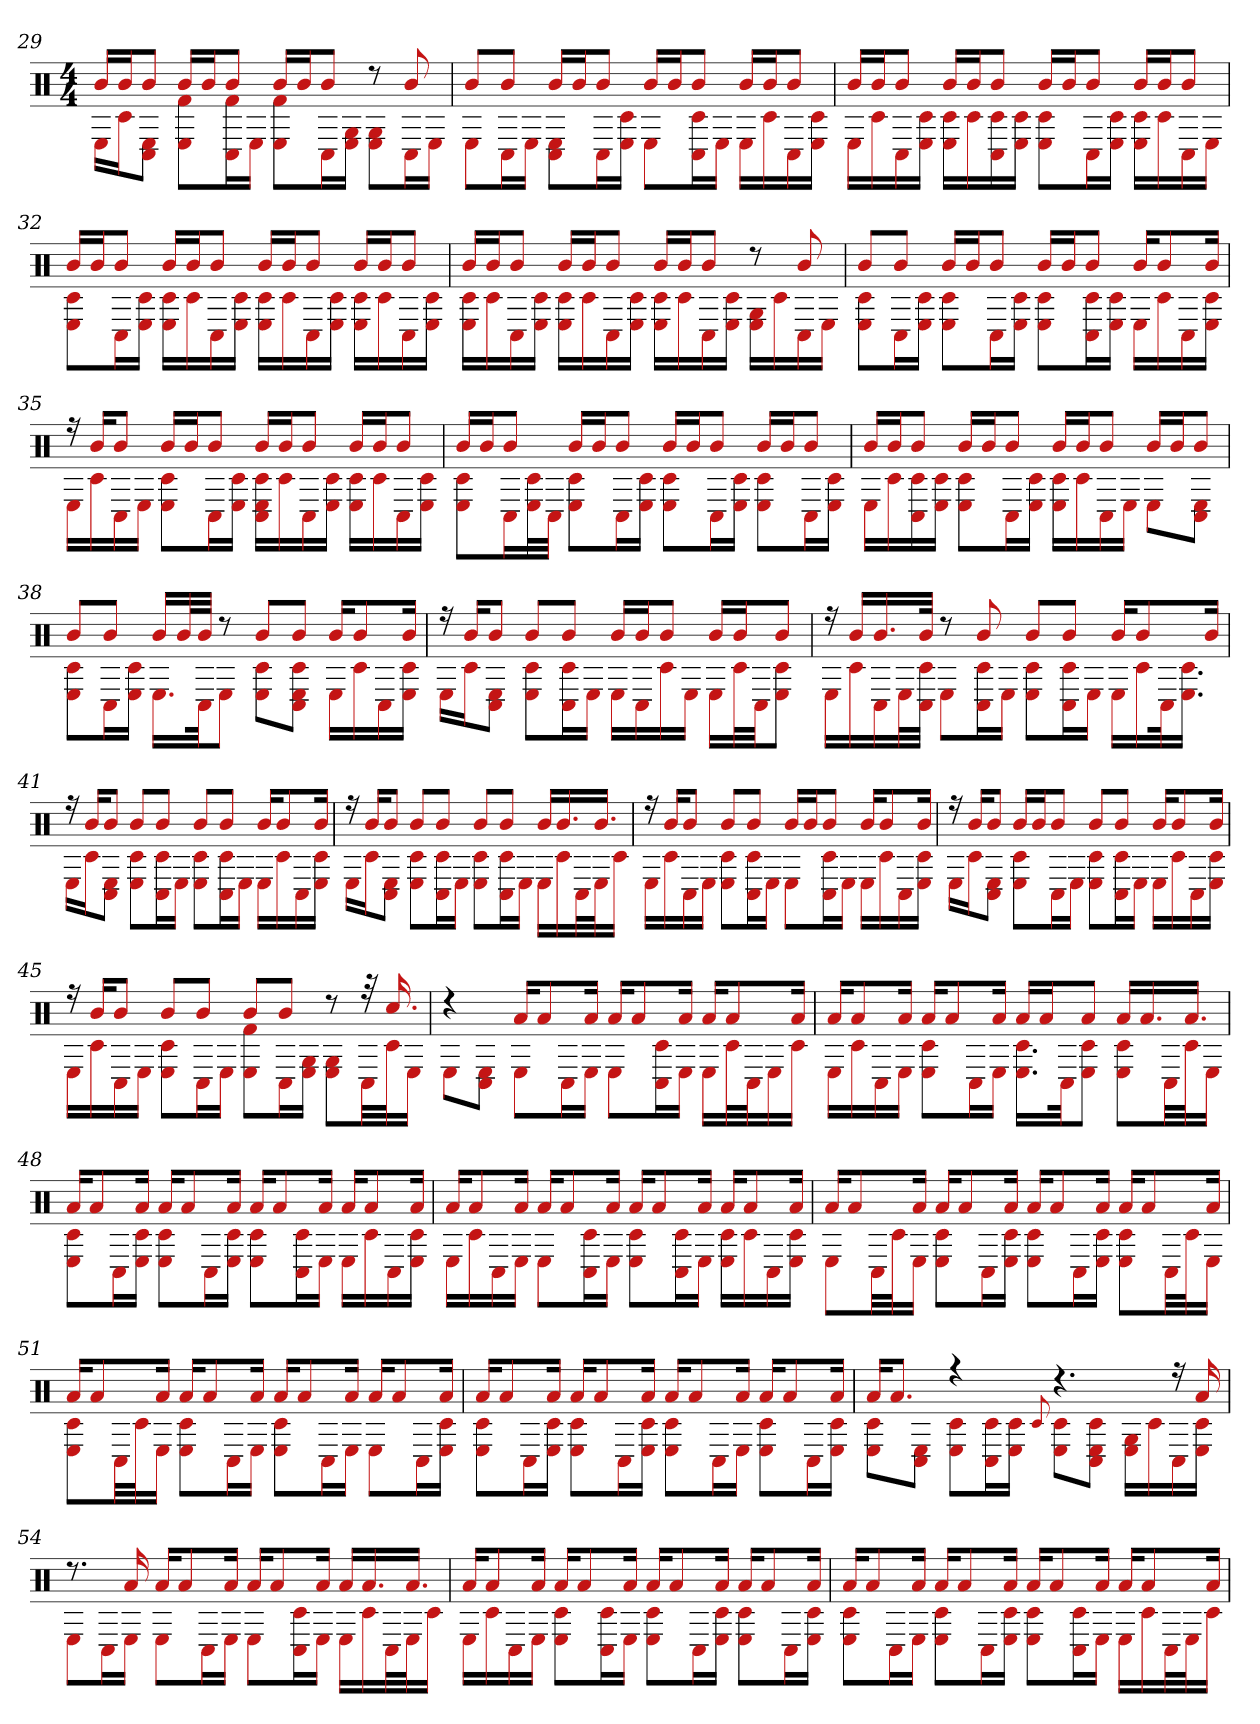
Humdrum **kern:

**kern
*part1
*staff1
*clefX
*k[]
*M4/4
=29
*^
16bLL	16ELL
16bJ	16c#J
8bJ	8C# 8EJ
16bLL	8E 8f#L
16bJ	.
8bJ	16C# 16f#L
.	16EJJ
16bLL	8f# 8EL
16bJ	.
8bJ	16C#L
.	16E 16GJJ
8r	8G 8EL
8b	16C#L
.	16EJJ
=30	=30
8bL	8EL
8bJ	16C#L
.	16EJJ
16bLL	8C# 8EL
16bJ	.
8bJ	16C#L
.	16c# 16EJJ
16bLL	8EL
16bJ	.
8bJ	16C# 16c#L
.	16EJJ
16bLL	16ELL
16bJ	16c#
8bJ	16C#
.	16E 16c#JJ
=31	=31
16bLL	16ELL
16bJ	16c#
8bJ	16C#
.	16E 16c#JJ
16bLL	16E 16c#LL
16bJ	16c#
8bJ	16c# 16C#
.	16E 16c#JJ
16bLL	8E 8c#L
16bJ	.
8bJ	16C#L
.	16c# 16EJJ
16bLL	16c# 16ELL
16bJ	16c#
8bJ	16C#
.	16EJJ
=32	=32
16bLL	8c# 8EL
16bJ	.
8bJ	16C#L
.	16c# 16EJJ
16bLL	16c# 16ELL
16bJ	16c#
8bJ	16C#
.	16c# 16EJJ
16bLL	16c# 16ELL
16bJ	16c#
8bJ	16C#
.	16E 16c#JJ
16bLL	16E 16c#LL
16bJ	16c#
8bJ	16C#
.	16c# 16EJJ
=33	=33
16bLL	16c# 16ELL
16bJ	16c#
8bJ	16C#
.	16c# 16EJJ
16bLL	16c# 16ELL
16bJ	16c#
8bJ	16C#
.	16c# 16EJJ
16bLL	16c# 16ELL
16bJ	16c#
8bJ	16C#
.	16c# 16EJJ
8r	16G 16ELL
.	16c#
8b	16C#
.	16EJJ
=34	=34
8bL	8c# 8EL
8bJ	16C#L
.	16E 16c#JJ
16bLL	8c# 8EL
16bJ	.
8bJ	16C#L
.	16c# 16EJJ
16bLL	8c# 8EL
16bJ	.
8bJ	16c# 16C#L
.	16c# 16EJJ
16bKL	16ELL
8b	16c#
.	16C#
16bJk	16c# 16EJJ
=35	=35
16r	16ELL
16bKL	16c#
8bJ	16C#
.	16EJJ
16bLL	8c# 8EL
16bJ	.
8bJ	16C#L
.	16c# 16EJJ
16bLL	16C# 16c# 16ELL
16bJ	16c#
8bJ	16C#
.	16c# 16EJJ
16bLL	16c# 16ELL
16bJ	16c#
8bJ	16C#
.	16c# 16EJJ
=36	=36
16bLL	8E 8c#L
16bJ	.
8bJ	16C#L
.	32E 32c#L
.	32C#JJJ
16bLL	8c# 8EL
16bJ	.
8bJ	16C#L
.	16c# 16EJJ
16bLL	8c# 8EL
16bJ	.
8bJ	16C#L
.	16c# 16EJJ
16bLL	8c# 8EL
16bJ	.
8bJ	16C#L
.	16c# 16EJJ
=37	=37
16bLL	16ELL
16bJ	16c#
8bJ	16C# 16c#
.	16c# 16EJJ
16bLL	8c# 8EL
16bJ	.
8bJ	16C#L
.	16E 16c#JJ
16bLL	16c# 16ELL
16bJ	16c#
8bJ	16C#
.	16EJJ
16bLL	8EL
16bJ	.
8bJ	8C# 8EJ
=38	=38
8bL	8c# 8EL
8bJ	16C#L
.	16c# 16EJJ
16bLL	16.ELL
32bL	.
32bJJJ	32C#Jk
8r	8EJ
8bL	8c# 8EL
8bJ	8C# 8E 8c#J
16bKL	16ELL
8b	16c#
.	16C#
16bJk	16c# 16EJJ
=39	=39
16r	16ELL
16bKL	16c#J
8bJ	8C# 8EJ
8bL	8c# 8EL
8bJ	16C# 16c#L
.	16EJJ
16bLL	16ELL
16bJ	16C#
8bJ	16c#
.	16EJJ
16bLL	16ELL
16bJ	32c#L
.	32C#JJ
8bJ	8E 8c#J
=40	=40
16r	16ELL
16bLL	16c#
16.b	16C#
.	32EL
32bJJk	32C# 32c#JJJ
8r	8EL
8b	16c# 16C#L
.	16EJJ
8bL	8c# 8EL
8bJ	16C# 16c#L
.	16EJJ
16bKL	16ELL
8b	16c#
.	32C#k
.	16.E 16.c#JJ
16bJk	.
=41	=41
16r	16ELL
16bKL	16c#J
8bJ	8C# 8EJ
8bL	8E 8c#L
8bJ	16C# 16c#L
.	16EJJ
8bL	8E 8c#L
8bJ	16C# 16c#L
.	16EJJ
16bKL	16ELL
8b	16c#
.	16C#
16bJk	16E 16c#JJ
=42	=42
16r	16ELL
16bKL	16c#J
8bJ	8C# 8EJ
8bL	8c# 8EL
8bJ	16C# 16c#L
.	16EJJ
8bL	8c# 8EL
8bJ	16C# 16c#L
.	16EJJ
16bLL	16ELL
16.b	16c#
.	32C#L
16.bJJ	32EJ
.	16c#JJ
=43	=43
16r	16ELL
16bKL	16c#
8bJ	16C#
.	16EJJ
8bL	8c# 8EL
8bJ	16C# 16c#L
.	16EJJ
16bLL	8EL
16bJ	.
8bJ	16C# 16c#L
.	16EJJ
16bKL	16ELL
8b	16c#
.	16C#
16bJk	16E 16c#JJ
=44	=44
16r	16ELL
16bKL	16c#J
8bJ	8C# 8EJ
16bLL	8c# 8EL
16bJ	.
8bJ	16C#L
.	16EJJ
8bL	8c# 8EL
8bJ	16c# 16C#L
.	16EJJ
16bKL	16ELL
8b	16c#
.	16C#
16bJk	16E 16c#JJ
=45	=45
16r	16ELL
16bKL	16c#
8bJ	16C#
.	16EJJ
8bL	8c# 8EL
8bJ	16C#L
.	16EJJ
8bL	8f# 8EL
8bJ	16C#L
.	16E 16GJJ
8r	8G 8EL
32r	32C#LL
16.cc#	32c#J
.	16EJJ
=46	=46
4r	8EL
.	8C# 8EJ
16aKL	8EL
8a	.
.	16C#L
16aJk	16EJJ
16aKL	8EL
8a	.
.	16C# 16c#L
16aJk	16EJJ
16aKL	16ELL
8a	32c#L
.	32C#J
.	16E
16aJk	16c#JJ
=47	=47
16aKL	16ELL
8a	16c#
.	16C#
16aJk	16EJJ
16aKL	8E 8c#L
8a	.
.	16C#L
16aJk	16EJJ
16aLL	16.c# 16.ELL
16aJ	.
.	32C#Jk
8aJ	8c# 8EJ
16aLL	8c# 8EL
16.a	.
.	32C#LL
16.aJJ	32c#J
.	16EJJ
=48	=48
16aKL	8c# 8EL
8a	.
.	16C#L
16aJk	16c# 16EJJ
16aKL	8c# 8EL
8a	.
.	16C#L
16aJk	16E 16c#JJ
16aKL	8c# 8EL
8a	.
.	16C# 16c#L
16aJk	16EJJ
16aKL	16ELL
8a	16c#
.	16C#
16aJk	16c# 16EJJ
=49	=49
16aKL	16ELL
8a	16c#
.	16C#
16aJk	16EJJ
16aKL	8EL
8a	.
.	16C# 16c#L
16aJk	16EJJ
16aKL	8c# 8EL
8a	.
.	16c# 16C#L
16aJk	16EJJ
16aKL	16c# 16ELL
8a	16c#
.	16C#
16aJk	16E 16c#JJ
=50	=50
16aKL	8EL
8a	.
.	32C#LL
.	32c#J
16aJk	16EJJ
16aKL	8c# 8EL
8a	.
.	16C#L
16aJk	16c# 16EJJ
16aKL	8c# 8EL
8a	.
.	16C#L
16aJk	16c# 16EJJ
16aKL	8c# 8EL
8a	.
.	32C#LL
.	32c#J
16aJk	16EJJ
=51	=51
16aKL	8c# 8EL
8a	.
.	32C#LL
.	32c#J
16aJk	16EJJ
16aKL	8c# 8EL
8a	.
.	16C#L
16aJk	16EJJ
16aKL	8E 8c#L
8a	.
.	16C#L
16aJk	16EJJ
16aKL	8EL
8a	.
.	16C#L
16aJk	16E 16c#JJ
=52	=52
16aKL	8E 8c#L
8a	.
.	16C#L
16aJk	16E 16c#JJ
16aKL	8E 8c#L
8a	.
.	16C#L
16aJk	16E 16c#JJ
16aKL	8c# 8EL
8a	.
.	16C#L
16aJk	16EJJ
16aKL	8c# 8EL
8a	.
.	16C#L
16aJk	16c# 16EJJ
=53	=53
16aKL	8c# 8EL
8.aJ	.
.	8C# 8EJ
4r	8E 8c#L
.	16C# 16c#L
.	16E 16c#JJ
.	8qqc#
4.r	8E 8c#L
.	8C# 8E 8c#J
.	16G 16ELL
.	16c#
16r	16C#
16a	16E 16c#JJ
=54	=54
8.r	8EL
.	16C#L
16a	16EJJ
16aKL	8EL
8a	.
.	16C#L
16aJk	16EJJ
16aKL	8EL
8a	.
.	16c# 16C#L
16aJk	16EJJ
16aLL	16ELL
16.a	16c#
.	32C#L
16.aJJ	32EJ
.	16c#JJ
=55	=55
16aKL	16ELL
8a	16c#
.	16C#
16aJk	16EJJ
16aKL	8c# 8EL
8a	.
.	16c# 16C#L
16aJk	16EJJ
16aKL	8c# 8EL
8a	.
.	16C#L
16aJk	16E 16c#JJ
16aKL	8E 8c#L
8a	.
.	16C#L
16aJk	16E 16c#JJ
=56	=56
16aKL	8E 8c#L
8a	.
.	16C#L
16aJk	16EJJ
16aKL	8E 8c#L
8a	.
.	16C#L
16aJk	16E 16c#JJ
16aKL	8c# 8EL
8a	.
.	16C# 16c#L
16aJk	16EJJ
16aKL	16ELL
8a	16c#
.	32C#L
.	32EJ
16aJk	16c#JJ
*v	*v
=
*-
